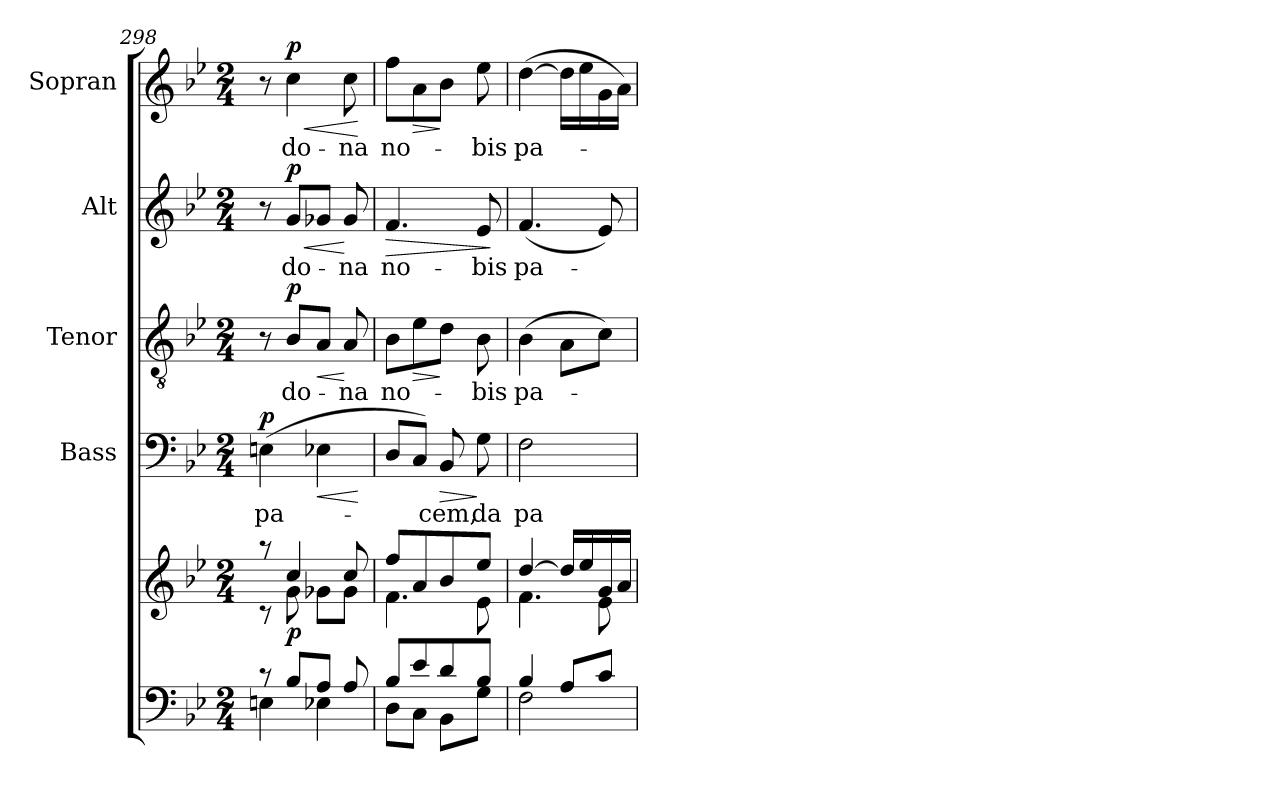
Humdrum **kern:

**kern	**kern	**dynam	**kern	**text	**dynam	**kern	**text	**dynam	**kern	**text	**dynam	**kern	**text	**dynam
*part5	*part5	*part5	*part4	*part4	*part4	*part3	*part3	*part3	*part2	*part2	*part2	*part1	*part1	*part1
*staff6	*staff5	*staff5/6	*staff4	*staff4	*staff4	*staff3	*staff3	*staff3	*staff2	*staff2	*staff2	*staff1	*staff1	*staff1
*	*	*	*I"Bass	*	*	*I"Tenor	*	*	*I"Alt	*	*	*I"Sopran	*	*
*	*	*	*I'B.	*	*	*I'T.	*	*	*I'A.	*	*	*I'S.	*	*
*clefF4	*clefG2	*	*clefF4	*	*	*clefGv2	*	*	*clefG2	*	*	*clefG2	*	*
*k[b-e-]	*k[b-e-]	*	*k[b-e-]	*	*	*k[b-e-]	*	*	*k[b-e-]	*	*	*k[b-e-]	*	*
*B-:	*B-:	*	*B-:	*	*	*B-:	*	*	*B-:	*	*	*B-:	*	*
*M2/4	*M2/4	*	*M2/4	*	*	*M2/4	*	*	*M2/4	*	*	*M2/4	*	*
=298	=298	=298	=298	=298	=298	=298	=298	=298	=298	=298	=298	=298	=298	=298
*^	*^	*	*	*	*	*	*	*	*	*	*	*	*	*
!	!	!	!	!	!	!LO:LY:b	!LO:DY:a	!	!	!	!	!	!	!	!	!
8rc	4En\	8raa	8rc	.	(<4En\	pa-	p	8r	.	.	8r	.	.	8r	.	.
!	!	!	!	!LO:DY:b	!	!	!	!	!LO:LY:b	!LO:DY:a	!	!LO:LY:b	!LO:HP:b	!	!LO:LY:b	!LO:HP:b
!	!	!	!	!	!	!	!	!	!	!	!	!	!LO:DY:n=1:a	!	!	!LO:DY:n=1:a
8B-/L	.	4cc/	8g\	p	.	.	.	8B-/L	do-	p	8g/L	do-	< p	4cc\	do-	< p
!	!	!	!	!	!	!	!LO:HP:b	!	!	!LO:HP:b	!	!	!	!	!	!
8A/J	4E-X\	.	8g-X\L	.	4E-X\	.	<	8A/J	.	<	8g-X/J	.	.	.	.	.
!	!	!	!	!	!	!	!	!	!LO:LY:b	!	!	!LO:LY:b	!	!	!LO:LY:b	!
8A/	.	8cc/	8g-\J	.	.	.	.	8A/	-na	[	8g-/	-na	[	8cc\	-na	.
*v	*v	*	*	*	*	*	*	*	*	*	*	*	*	*	*	*
*	*v	*v	*	*	*	*	*	*	*	*	*	*	*	*	*
.	.	.	.	.	[	.	.	.	.	.	.	.	.	[
=299	=299	=299	=299	=299	=299	=299	=299	=299	=299	=299	=299	=299	=299	=299
*^	*^	*	*	*	*	*	*	*	*	*	*	*	*	*
!	!	!	!	!	!	!	!	!	!LO:LY:b	!	!	!LO:LY:b	!LO:HP:b	!	!LO:LY:b	!
8B-/L	8D\L	8ff/L	4.f\	.	8D/L	.	.	8B-\L	no-	.	4.f/	no-	>	8ff\L	no-	.
!	!	!	!	!	!	!	!	!	!	!LO:HP:b	!	!	!	!	!	!LO:HP:b
8e-/	8C\J	8a/	.	.	8C/J)	.	.	8e-\	.	>	.	.	.	8a\	.	>
!	!	!	!	!	!	!LO:LY:b	!LO:HP:b	!	!	!	!	!	!	!	!	!
8d/	8BB-\L	8b-/	.	.	8BB-/	-cem,	>	8d\J	.	]	.	.	.	8b-\J	.	]
!	!	!	!	!	!	!LO:LY:b	!	!	!LO:LY:b	!	!	!LO:LY:b	!	!	!LO:LY:b	!
8B-/J	8G\J	8ee-/J	8e-\	.	8G\	da	]	8B-\	-bis	.	8e-/	-bis	.	8ee-\	-bis	.
*v	*v	*	*	*	*	*	*	*	*	*	*	*	*	*	*	*
*	*v	*v	*	*	*	*	*	*	*	*	*	*	*	*	*
.	.	.	.	.	.	.	.	.	.	.	]	.	.	.
=300	=300	=300	=300	=300	=300	=300	=300	=300	=300	=300	=300	=300	=300	=300
*^	*^	*	*	*	*	*	*	*	*	*	*	*	*	*
!	!	!	!	!	!	!LO:LY:b	!	!	!LO:LY:b	!	!	!LO:LY:b	!	!	!LO:LY:b	!
4B-/	2F\	[>4dd/	4.f\	.	2F\	pa-	.	(>4B-\	pa-	.	(<4.f/	pa-	.	(>[4dd\	pa-	.
8A/L	.	16dd/LL]	.	.	.	.	.	8A\L	.	.	.	.	.	16dd\LL]	.	.
.	.	16ee-/	.	.	.	.	.	.	.	.	.	.	.	16ee-\	.	.
8c/J	.	16g/	8e-\	.	.	.	.	8c\J)	.	.	8e-/)	.	.	16g\	.	.
.	.	16a/JJ	.	.	.	.	.	.	.	.	.	.	.	16a\JJ)	.	.
*v	*v	*	*	*	*	*	*	*	*	*	*	*	*	*	*	*
*	*v	*v	*	*	*	*	*	*	*	*	*	*	*	*	*
=	=	=	=	=	=	=	=	=	=	=	=	=	=	=
*-	*-	*-	*-	*-	*-	*-	*-	*-	*-	*-	*-	*-	*-	*-
